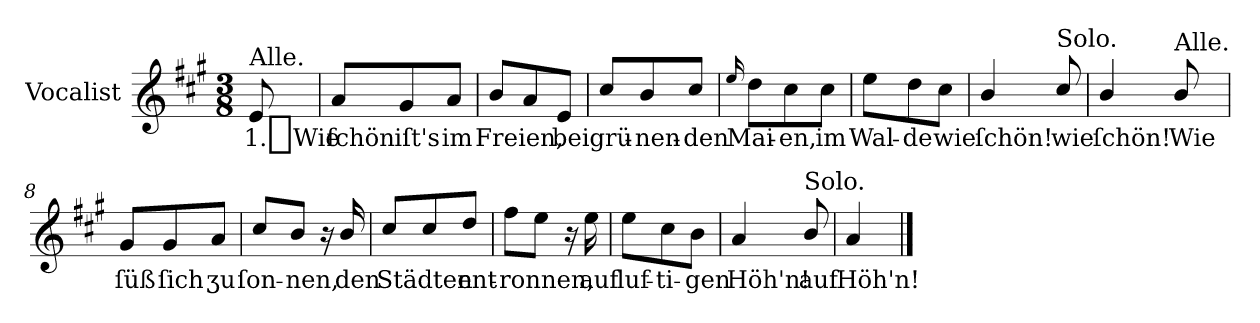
**kern	**text
*part1	*part1
*staff1	*staff1
*I"Vocalist	*
*clefG2	*
*k[f#c#g#]	*
*A:	*
*M3/8	*
=	=
!LO:TX:a:t=Alle.	!
8e	1._Wie
=1	=1
8a/L	ſchön
8g#/	iſt's
8a/J	im
=2	=2
8b/L	Freien,
8a/	.
8e/J	bei
=3	=3
8cc#/L	grü-
8b/	-nen-
8cc#/J	-den
=4	=4
16qqee	.
8dd\L	Mai-
8cc#\	-en,
8cc#\J	im
=5	=5
8ee\L	Wal-
8dd\	-de
8cc#\J	wie
=6	=6
4b/	ſchön!
!LO:TX:a:t=Solo.	!
8cc#/	wie
=7	=7
4b/	ſchön!
!LO:TX:a:t=Alle.	!
8b/	Wie
=8	=8
8g#/L	ſüß
8g#/	ſich
8a/J	ʒu
=9	=9
8cc#/L	ſon-
8b/J	-nen,
16r	.
16b/	den
=10	=10
8cc#/L	Städten
8cc#/	.
8dd/J	ent-
=11	=11
8ff#\L	-ronnen,
8ee\J	.
16r	.
16ee	auf
=12	=12
8ee\L	luf-
8cc#\	-ti-
8b\J	-gen
=13	=13
4a	Höh'n!
!LO:TX:a:t=Solo.	!
8b/	auf
=14	=14
4a	Höh'n!
==	==
*-	*-
